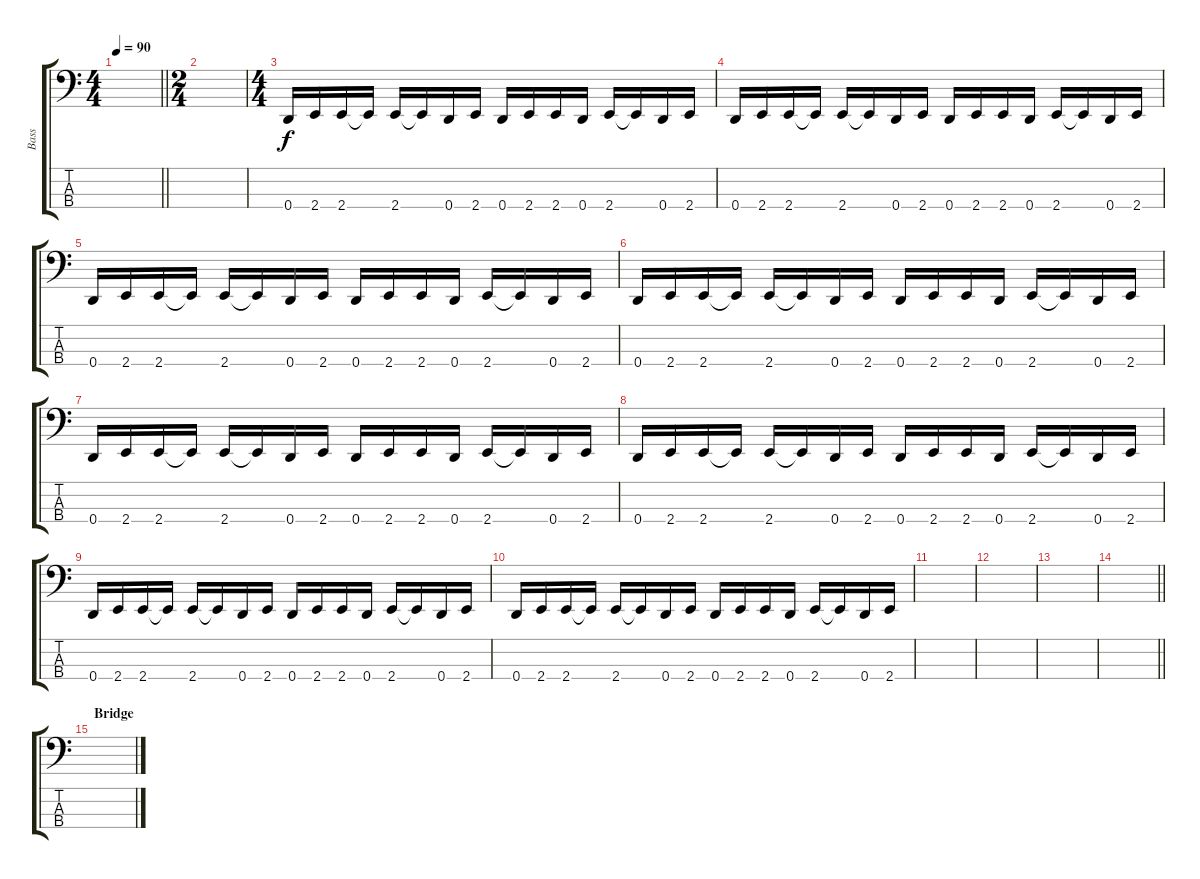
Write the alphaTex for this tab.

\track ("Bass" "Bass") {instrument electricbassfinger}
\staff {score tabs}
\tuning (G2 D2 A1 D1) {hide}
\ts (4 4)
\tempo 90
\clef f4
\barLineRight lightlight
\ks c
|
\ts (2 4)
|
\ts (4 4)
0.4.16 2.4.16 2.4.16 2.4{t}.16 2.4.16 2.4{t}.16 0.4.16 2.4.16 0.4.16 2.4.16 2.4.16 0.4.16 2.4.16 2.4{t}.16 0.4.16 2.4.16 |
0.4.16 2.4.16 2.4.16 2.4{t}.16 2.4.16 2.4{t}.16 0.4.16 2.4.16 0.4.16 2.4.16 2.4.16 0.4.16 2.4.16 2.4{t}.16 0.4.16 2.4.16 |
0.4.16 2.4.16 2.4.16 2.4{t}.16 2.4.16 2.4{t}.16 0.4.16 2.4.16 0.4.16 2.4.16 2.4.16 0.4.16 2.4.16 2.4{t}.16 0.4.16 2.4.16 |
0.4.16 2.4.16 2.4.16 2.4{t}.16 2.4.16 2.4{t}.16 0.4.16 2.4.16 0.4.16 2.4.16 2.4.16 0.4.16 2.4.16 2.4{t}.16 0.4.16 2.4.16 |
0.4.16 2.4.16 2.4.16 2.4{t}.16 2.4.16 2.4{t}.16 0.4.16 2.4.16 0.4.16 2.4.16 2.4.16 0.4.16 2.4.16 2.4{t}.16 0.4.16 2.4.16 |
0.4.16 2.4.16 2.4.16 2.4{t}.16 2.4.16 2.4{t}.16 0.4.16 2.4.16 0.4.16 2.4.16 2.4.16 0.4.16 2.4.16 2.4{t}.16 0.4.16 2.4.16 |
0.4.16 2.4.16 2.4.16 2.4{t}.16 2.4.16 2.4{t}.16 0.4.16 2.4.16 0.4.16 2.4.16 2.4.16 0.4.16 2.4.16 2.4{t}.16 0.4.16 2.4.16 |
0.4.16 2.4.16 2.4.16 2.4{t}.16 2.4.16 2.4{t}.16 0.4.16 2.4.16 0.4.16 2.4.16 2.4.16 0.4.16 2.4.16 2.4{t}.16 0.4.16 2.4.16 |
|
|
|
\barLineRight lightlight
|
\section ("" "Bridge")
